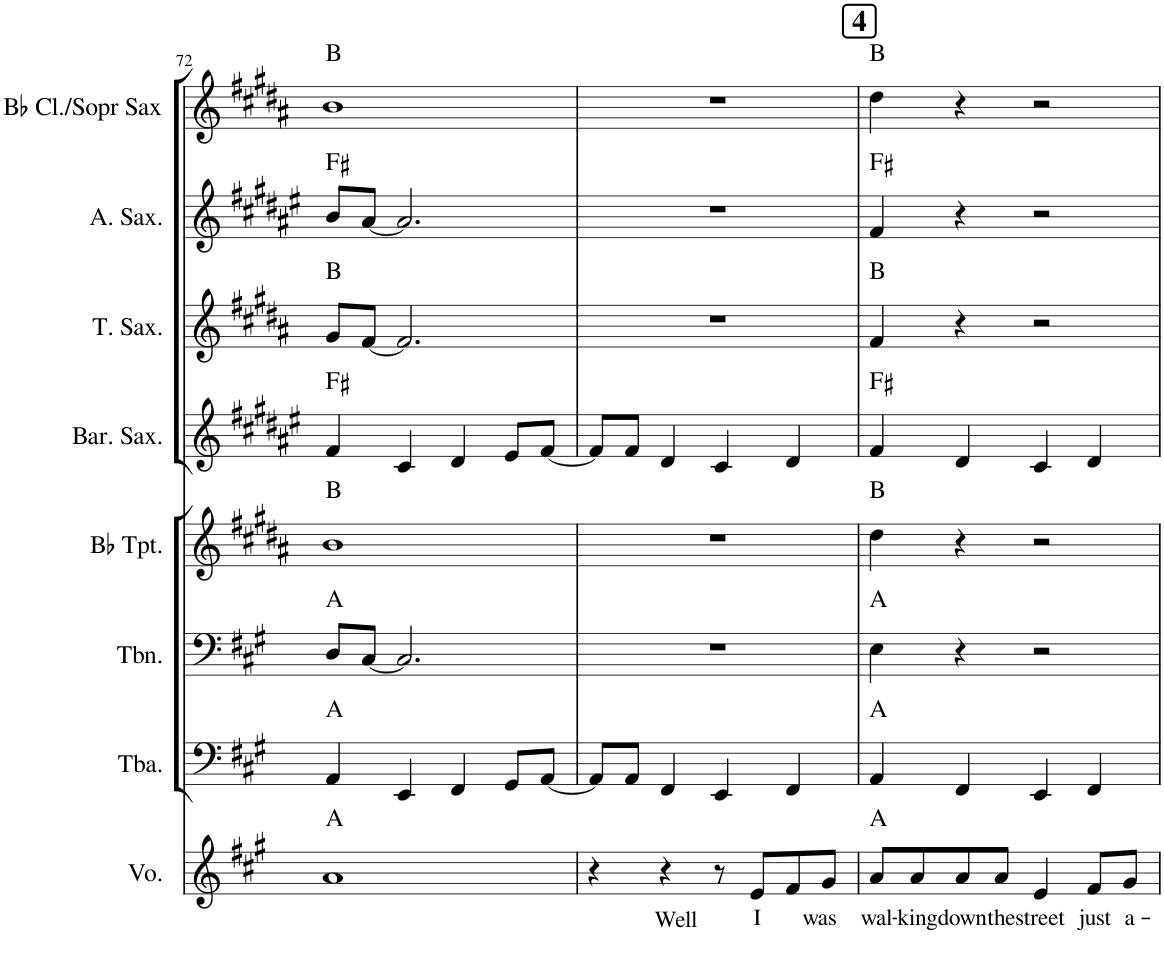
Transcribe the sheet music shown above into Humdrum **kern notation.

**kern	**text	**harte	**kern	**harte	**kern	**harte	**kern	**harte	**kern	**harte	**kern	**harte	**kern	**harte	**kern	**harte
*part8	*part8	*part8	*part7	*part7	*part6	*part6	*part5	*part5	*part4	*part4	*part3	*part3	*part2	*part2	*part1	*part1
*staff8	*staff8	*	*staff7	*	*staff6	*	*staff5	*	*staff4	*	*staff3	*	*staff2	*	*staff1	*
*I"Voice	*	*	*I"Tuba	*	*I"Trombone	*	*I"Bb Trumpet	*	*I"Baritone Saxophone	*	*I"Tenor Saxophone	*	*I"Alto Saxophone	*	*I"Bb Clarinet/sopr sax	*
*I'Vo.	*	*	*I'Tba.	*	*I'Tbn.	*	*I'Bb Tpt.	*	*I'Bar. Sax.	*	*I'T. Sax.	*	*I'A. Sax.	*	*I'Bb Cl./Sopr Sax	*
!!LO:PB:g=z
*clefG2	*	*	*clefF4	*	*clefF4	*	*clefG2	*	*clefG2	*	*clefG2	*	*clefG2	*	*clefG2	*
*	*	*	*	*	*	*	*Trd1c2	*	*Trd12c21	*	*Trd8c14	*	*Trd5c9	*	*Trd1c2	*
*k[f#c#g#]	*	*	*k[f#c#g#]	*	*k[f#c#g#]	*	*k[f#c#g#d#a#]	*	*k[f#c#g#d#a#e#]	*	*k[f#c#g#d#a#]	*	*k[f#c#g#d#a#e#]	*	*k[f#c#g#d#a#]	*
*M4/4	*	*	*M4/4	*	*M4/4	*	*M4/4	*	*M4/4	*	*M4/4	*	*M4/4	*	*M4/4	*
=72	=72	=72	=72	=72	=72	=72	=72	=72	=72	=72	=72	=72	=72	=72	=72	=72
1a	.	A:maj	4AA/	A:maj	8D/L	A:maj	1b	B:maj	4f#/	F#:maj	8g#/L	B:maj	8b/L	F#:maj	1b	B:maj
.	.	.	.	.	[8C#/J	.	.	.	.	.	[8f#/J	.	[8a#/J	.	.	.
.	.	.	4EE/	.	2.C#/]	.	.	.	4c#/	.	2.f#/]	.	2.a#/]	.	.	.
.	.	.	4FF#/	.	.	.	.	.	4d#/	.	.	.	.	.	.	.
.	.	.	8GG#/L	.	.	.	.	.	8e#/L	.	.	.	.	.	.	.
.	.	.	[8AA/J	.	.	.	.	.	[8f#/J	.	.	.	.	.	.	.
=73	=73	=73	=73	=73	=73	=73	=73	=73	=73	=73	=73	=73	=73	=73	=73	=73
4r	.	.	8AA/L]	.	1r	.	1r	.	8f#/L]	.	1r	.	1r	.	1r	.
.	.	.	8AA/J	.	.	.	.	.	8f#/J	.	.	.	.	.	.	.
!	!LO:LY:b	!	!	!	!	!	!	!	!	!	!	!	!	!	!	!
4r	Well	.	4FF#/	.	.	.	.	.	4d#/	.	.	.	.	.	.	.
8r	.	.	4EE/	.	.	.	.	.	4c#/	.	.	.	.	.	.	.
!	!LO:LY:b	!	!	!	!	!	!	!	!	!	!	!	!	!	!	!
8e/L	I	.	.	.	.	.	.	.	.	.	.	.	.	.	.	.
8f#/	.	.	4FF#/	.	.	.	.	.	4d#/	.	.	.	.	.	.	.
!	!LO:LY:b	!	!	!	!	!	!	!	!	!	!	!	!	!	!	!
8g#/J	was	.	.	.	.	.	.	.	.	.	.	.	.	.	.	.
!!LO:REH:place=s1:a:B:cj:fs=14:t=4
=74	=74	=74	=74	=74	=74	=74	=74	=74	=74	=74	=74	=74	=74	=74	=74	=74
!	!LO:LY:b	!	!	!	!	!	!	!	!	!	!	!	!	!	!	!
8a/L	wal-	A:maj	4AA/	A:maj	4E\	A:maj	4dd#\	B:maj	4f#/	F#:maj	4f#/	B:maj	4f#/	F#:maj	4dd#\	B:maj
!	!LO:LY:b	!	!	!	!	!	!	!	!	!	!	!	!	!	!	!
8a/	-king	.	.	.	.	.	.	.	.	.	.	.	.	.	.	.
!	!LO:LY:b	!	!	!	!	!	!	!	!	!	!	!	!	!	!	!
8a/	down	.	4FF#/	.	4r	.	4r	.	4d#/	.	4r	.	4r	.	4r	.
!	!LO:LY:b	!	!	!	!	!	!	!	!	!	!	!	!	!	!	!
8a/J	the	.	.	.	.	.	.	.	.	.	.	.	.	.	.	.
!	!LO:LY:b	!	!	!	!	!	!	!	!	!	!	!	!	!	!	!
4e/	street	.	4EE/	.	2r	.	2r	.	4c#/	.	2r	.	2r	.	2r	.
!	!LO:LY:b	!	!	!	!	!	!	!	!	!	!	!	!	!	!	!
8f#/L	just	.	4FF#/	.	.	.	.	.	4d#/	.	.	.	.	.	.	.
!	!LO:LY:b	!	!	!	!	!	!	!	!	!	!	!	!	!	!	!
8g#/J	a-	.	.	.	.	.	.	.	.	.	.	.	.	.	.	.
=	=	=	=	=	=	=	=	=	=	=	=	=	=	=	=	=
*-	*-	*-	*-	*-	*-	*-	*-	*-	*-	*-	*-	*-	*-	*-	*-	*-
